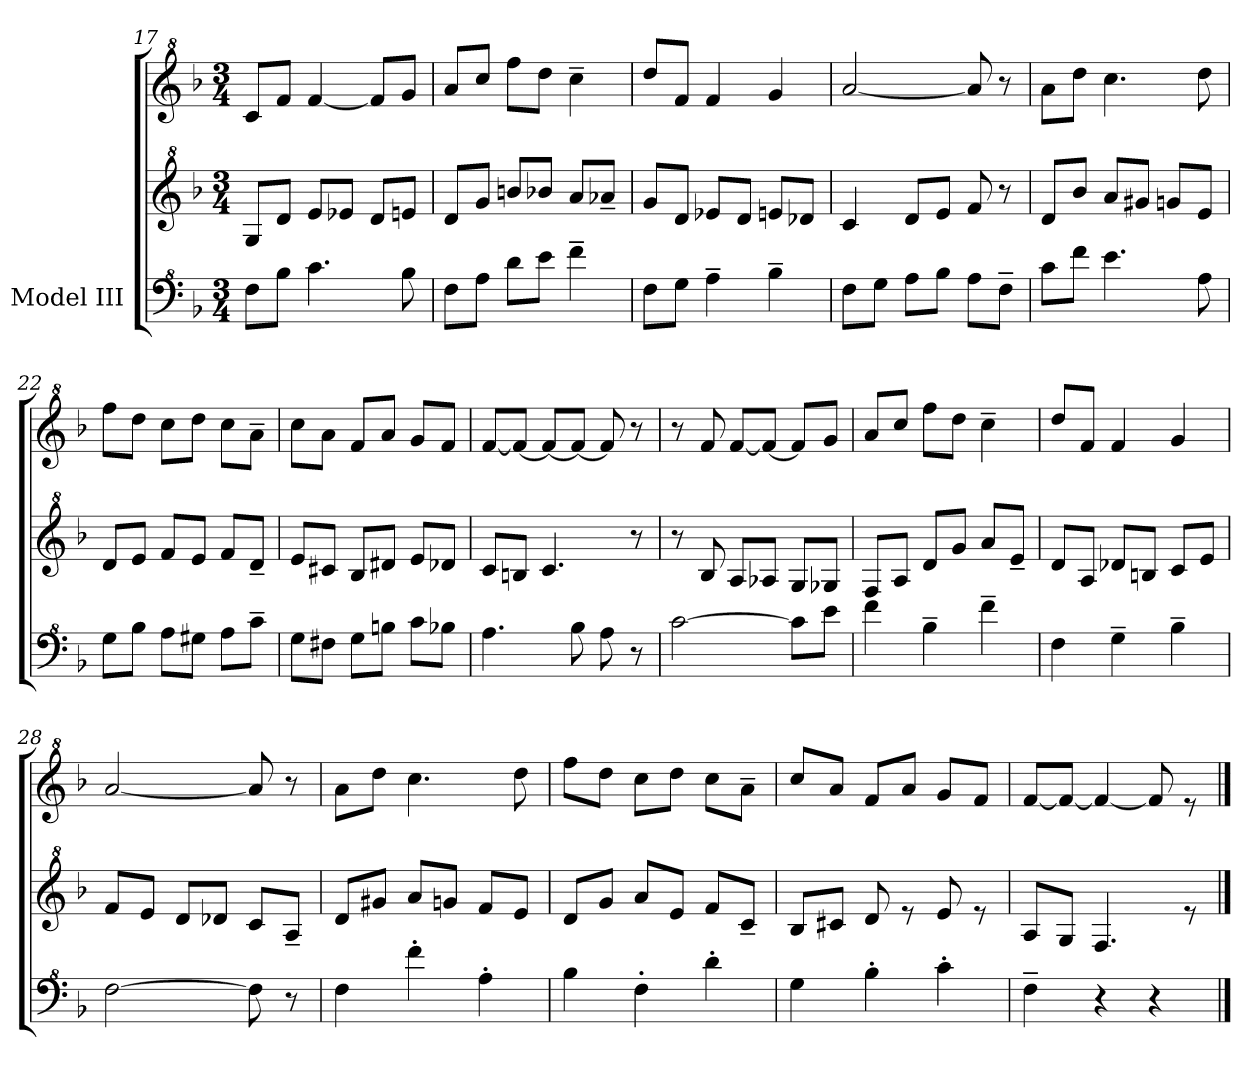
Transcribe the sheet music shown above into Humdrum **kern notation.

**kern	**kern	**kern
*part1	*part1	*part1
*staff3	*staff2	*staff1
*I"Model III	*	*
*clefF^4	*clefG^2	*clefG^2
*k[b-]	*k[b-]	*k[b-]
*M3/4	*M3/4	*M3/4
*MM63	*MM63	*MM63
=17	=17	=17
8f\L	8g/L	8cc/L
*	*	*MM66
8b-\J	8dd/J	8ff/J
*	*	*MM67
4.cc\	8ee/L	[4ff/
.	8ee-X/J	.
.	8dd/L	8ff/L]
8b-\	8een/J	8gg/J
!!LO:PB:g=z
=18	=18	=18
8f\L	8dd/L	8aa/L
*	*	*MM66
8a\J	8gg/J	8ccc/J
8dd\L	8bbn/L	8fff\L
*	*	*MM68
8ee\J	8bb-X/J	8ddd\J
*	*	*MM66
4ff~\	8aa/L	4ccc~\
.	8aa-X~/J	.
=19	=19	=19
*	*	*MM67
8f\L	8gg/L	8ddd/L
*	*	*MM68
8g\J	8dd/J	8ff/J
4a~\	8ee-X/L	4ff/
.	8dd/J	.
*	*	*MM66
4b-~\	8een/L	4gg/
.	8dd-X/J	.
=20	=20	=20
*	*	*MM67
8f\L	4cc/	[2aa/
8g\J	.	.
8a\L	8dd/L	.
8b-\J	8ee/J	.
8a\L	8ff/	8aa/]
*	*	*MM64
8f~\J	8r	8r
=21	=21	=21
*	*	*MM67
8cc\L	8dd/L	8aa\L
*	*	*MM68
8ff\J	8bb-/J	8ddd\J
4.ee\	8aa/L	4.ccc\
.	8gg#X/J	.
.	8ggn/L	.
8a\	8ee/J	8ddd\
=22	=22	=22
*	*	*MM66
8g\L	8dd/L	8fff\L
*	*	*MM68
8b-\J	8ee/J	8ddd\J
8a\L	8ff/L	8ccc\L
8g#X\J	8ee/J	8ddd\J
8a\L	8ff/L	8ccc\L
8cc~\J	8dd~/J	8aa~\J
!!LO:LB:g=z
=23	=23	=23
*	*	*MM66
8g\L	8ee/L	8ccc\L
*	*	*MM68
8f#X\J	8cc#X/J	8aa\J
8g\L	8b-/L	8ff/L
*	*	*MM67
8bn\J	8dd#X/J	8aa/J
8cc\L	8ee/L	8gg/L
*	*	*MM66
8b-X\J	8dd-X/J	8ff/J
=24	=24	=24
*	*	*MM65
4.a\	8cc/L	[8ff/L
*	*	*MM64
.	8bn/J	8ff/J_
*	*	*MM62
.	4.cc/	8ff/L_
*	*	*MM60
8b-\	.	8ff/J_
8a\	.	8ff/]
*	*	*MM48
8r	8r	8r
=25	=25	=25
*	*	*MM60
[2cc\	8r	8r
*	*	*MM63
.	8b-/	8ff/
.	8a/L	[8ff/L
*	*	*MM66
.	8a-X/J	8ff/J_
8cc\L]	8g/L	8ff/L]
8ee\J	8g-X/J	8gg/J
=26	=26	=26
4ff\	8f/L	8aa/L
.	8a/J	8ccc/J
*	*	*MM64
4b-~\	8dd/L	8fff\L
*	*	*MM66
.	8gg/J	8ddd\J
*	*	*MM60
4ff~\	8aa/L	4ccc~\
.	8ee~/J	.
=27	=27	=27
*	*	*MM63
4f\	8dd/L	8ddd/L
.	8a/J	8ff/J
*	*	*MM66
4g~\	8dd-X/L	4ff/
.	8bn/J	.
4b-~\	8cc/L	4gg/
.	8ee/J	.
!!LO:LB:g=z
=28	=28	=28
[2f\	8ff/L	[2aa/
.	8ee/J	.
.	8dd/L	.
.	8dd-X/J	.
*	*	*MM63
8f\]	8cc/L	8aa/]
8r	8a~/J	8r
=29	=29	=29
4f\	8dd/L	8aa\L
.	8gg#X/J	8ddd\J
*	*	*MM66
4ff'\	8aa/L	4.ccc\
.	8ggn/J	.
4a'\	8ff/L	.
.	8ee/J	8ddd\
=30	=30	=30
*	*	*MM64
4b-\	8dd/L	8fff\L
*	*	*MM66
.	8gg/J	8ddd\J
4f'\	8aa/L	8ccc\L
.	8ee/J	8ddd\J
4dd'\	8ff/L	8ccc\L
*	*	*MM60
.	8cc~/J	8aa~\J
=31	=31	=31
*	*	*MM61
4g\	8b-/L	8ccc/L
.	8cc#X/J	8aa/J
4b-'\	8dd/	8ff/L
*	*	*MM58
.	8ree	8aa/J
4cc'\	8ee/	8gg/L
*	*	*MM55
.	8ree	8ff/J
=32	=32	=32
4f~\	8a/L	[8ff/L
*	*	*MM50
.	8g/J	8ff/J_
4r	4.f/	4ff/_
*	*	*MM39
4r	.	8ff/]
.	8ree	8ree
==	==	==
*-	*-	*-
